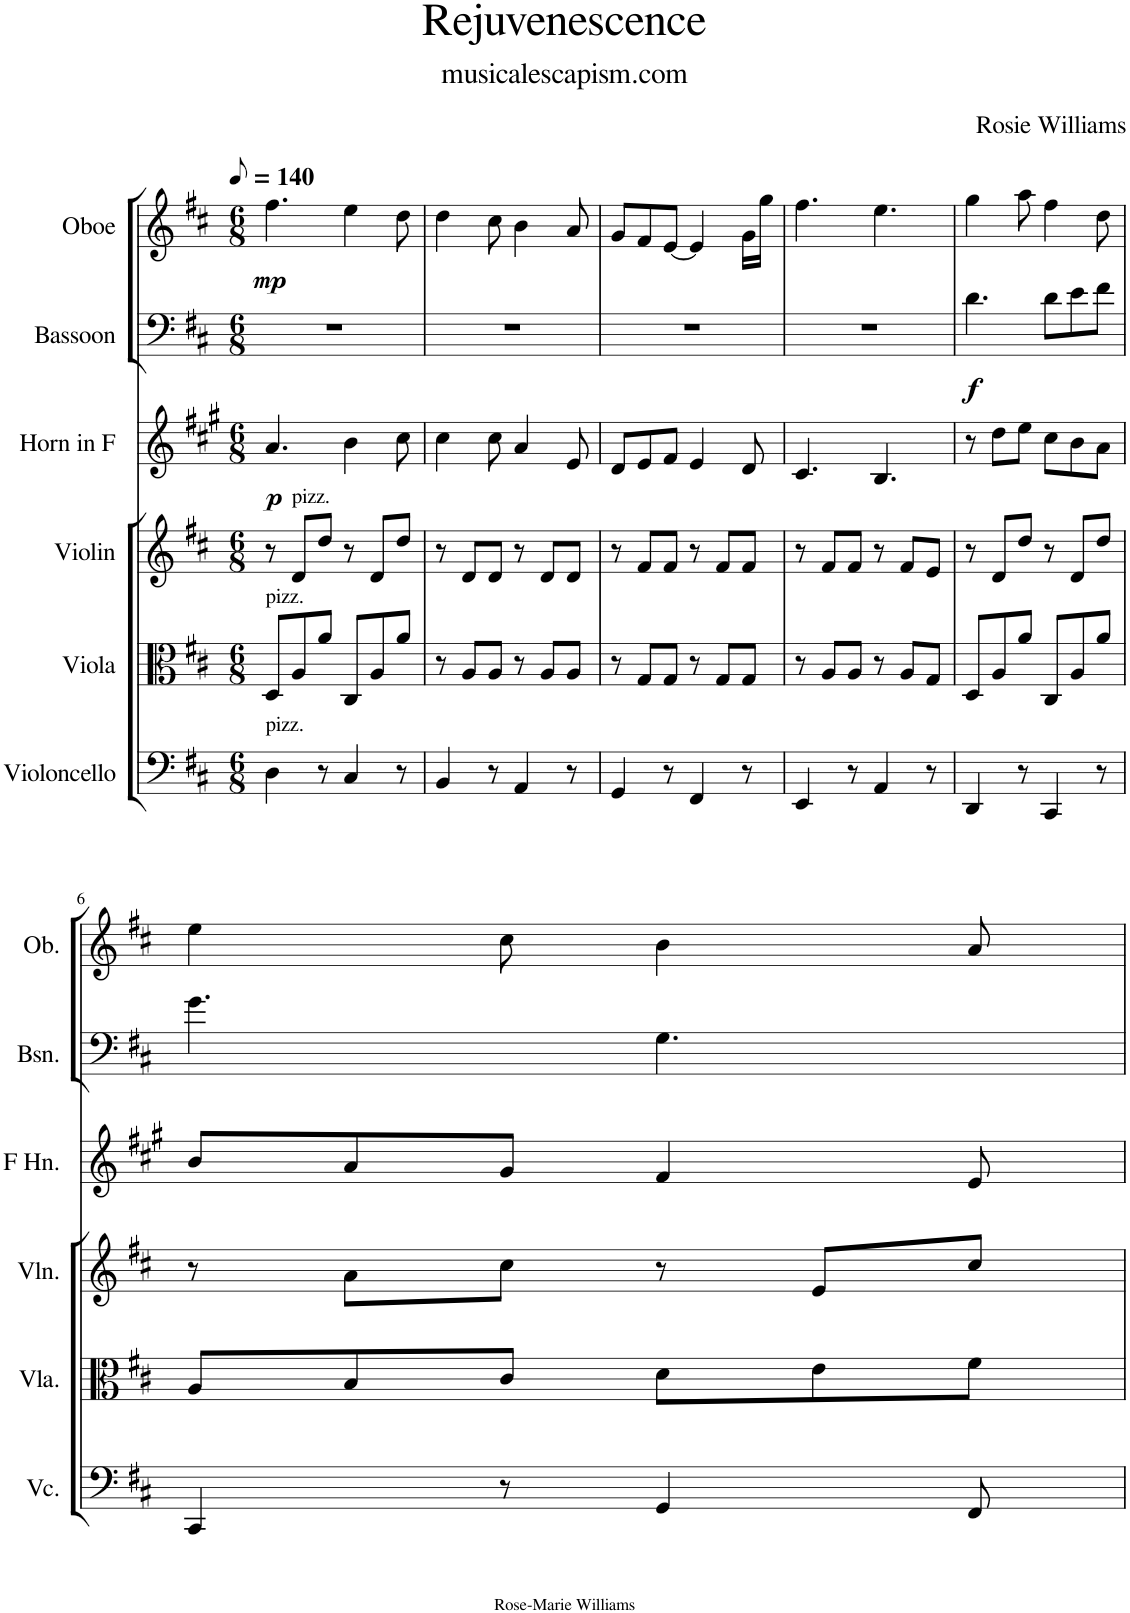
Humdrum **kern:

**kern	**kern	**kern	**kern	**dynam	**kern	**dynam	**kern	**dynam
*part6	*part5	*part4	*part3	*part3	*part2	*part2	*part1	*part1
*staff6	*staff5	*staff4	*staff3	*staff3	*staff2	*staff2	*staff1	*staff1
*I"Violoncello	*I"Viola	*I"Violin	*I"Horn in F	*	*I"Bassoon	*	*I"Oboe	*
*I'Vc.	*I'Vla.	*I'Vln.	*	*	*I'Bsn.	*	*I'Ob.	*
*clefF4	*clefC3	*clefG2	*clefG2	*	*clefF4	*	*clefG2	*
*	*	*	*Trd4c7	*	*	*	*	*
*k[f#c#]	*k[f#c#]	*k[f#c#]	*k[f#c#g#]	*	*k[f#c#]	*	*k[f#c#]	*
*M6/8	*M6/8	*M6/8	*M6/8	*	*M6/8	*	*M6/8	*
*MM70	*MM70	*MM70	*MM70	*	*MM70	*	*MM70	*
=1	=1	=1	=1	=1	=1	=1	=1	=1
!	!LO:TX:a:t=pizz.	!	!	!	!	!	!	!
!LO:TX:a:t=pizz.	!	!	!	!	!	!	!	!
!	!	!	!	!LO:DY:b	!	!	!	!LO:DY:b
4D\	8D/L	8r	4.a/	p	2.r	.	4.ff#\	mp
!	!	!LO:TX:a:t=pizz.	!	!	!	!	!	!
.	8A/	8d/L	.	.	.	.	.	.
8r	8a/J	8dd/J	.	.	.	.	.	.
4C#/	8C#/L	8r	4b\	.	.	.	4ee\	.
.	8A/	8d/L	.	.	.	.	.	.
8r	8a/J	8dd/J	8cc#\	.	.	.	8dd\	.
=2	=2	=2	=2	=2	=2	=2	=2	=2
4BB/	8r	8r	4cc#\	.	2.r	.	4dd\	.
.	8A/L	8d/L	.	.	.	.	.	.
8r	8A/J	8d/J	8cc#\	.	.	.	8cc#\	.
4AA/	8r	8r	4a/	.	.	.	4b\	.
.	8A/L	8d/L	.	.	.	.	.	.
8r	8A/J	8d/J	8e/	.	.	.	8a/	.
=3	=3	=3	=3	=3	=3	=3	=3	=3
4GG/	8r	8r	8d/L	.	2.r	.	8g/L	.
.	8G/L	8f#/L	8e/	.	.	.	8f#/	.
8r	8G/J	8f#/J	8f#/J	.	.	.	[8e/J	.
4FF#/	8r	8r	4e/	.	.	.	4e/]	.
.	8G/L	8f#/L	.	.	.	.	.	.
8r	8G/J	8f#/J	8d/	.	.	.	16g\LL	.
.	.	.	.	.	.	.	16gg\JJ	.
=4	=4	=4	=4	=4	=4	=4	=4	=4
4EE/	8r	8r	4.c#/	.	2.r	.	4.ff#\	.
.	8A/L	8f#/L	.	.	.	.	.	.
8r	8A/J	8f#/J	.	.	.	.	.	.
4AA/	8r	8r	4.B/	.	.	.	4.ee\	.
.	8A/L	8f#/L	.	.	.	.	.	.
8r	8G/J	8e/J	.	.	.	.	.	.
=5	=5	=5	=5	=5	=5	=5	=5	=5
!	!	!	!	!	!	!LO:DY:b	!	!
4DD/	8D/L	8r	8r	.	4.d\	f	4gg\	.
.	8A/	8d/L	8dd\L	.	.	.	.	.
8r	8a/J	8dd/J	8ee\J	.	.	.	8aa\	.
4CC#/	8C#/L	8r	8cc#\L	.	8d\L	.	4ff#\	.
.	8A/	8d/L	8b\	.	8e\	.	.	.
8r	8a/J	8dd/J	8a\J	.	8f#\J	.	8dd\	.
!!LO:LB:g=z
=6	=6	=6	=6	=6	=6	=6	=6	=6
4CC#/	8A/L	8r	8b/L	.	4.g\	.	4ee\	.
.	8B/	8a\L	8a/	.	.	.	.	.
8r	8c#/J	8cc#\J	8g#/J	.	.	.	8cc#\	.
4GG/	8d\L	8r	4f#/	.	4.G\	.	4b\	.
.	8e\	8e/L	.	.	.	.	.	.
8FF#/	8f#\J	8cc#/J	8e/	.	.	.	8a/	.
=	=	=	=	=	=	=	=	=
*-	*-	*-	*-	*-	*-	*-	*-	*-
